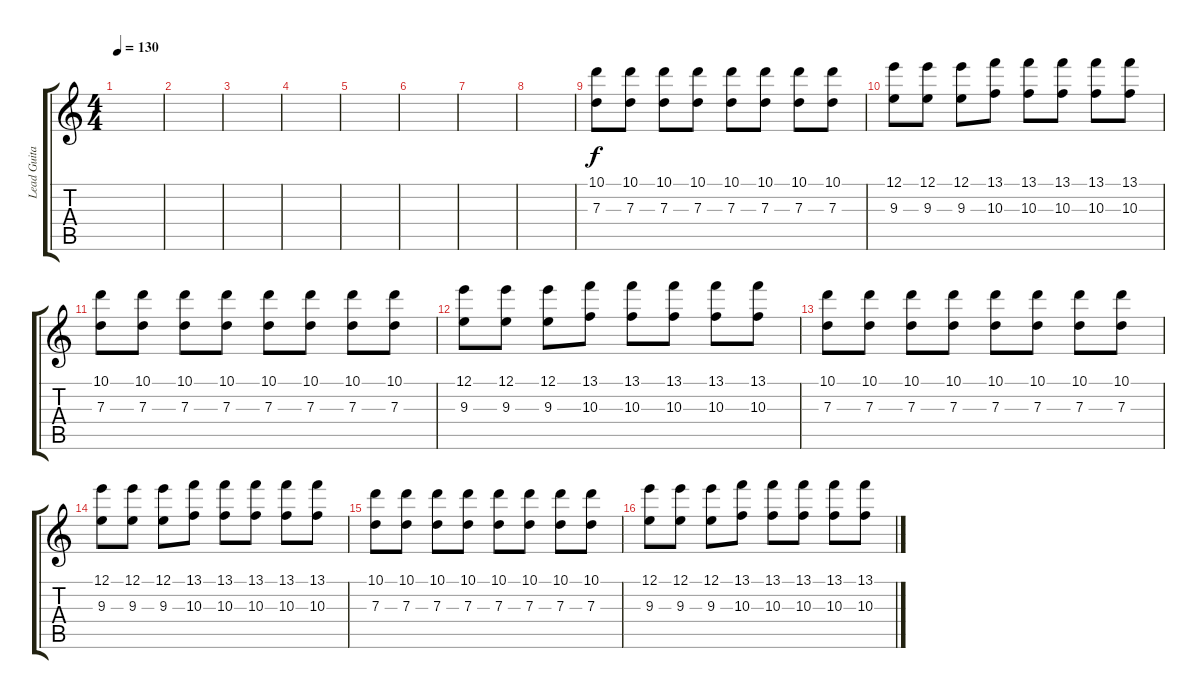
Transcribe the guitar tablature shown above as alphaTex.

\track ("Lead Guitar" "Lead Guita") {instrument distortionguitar}
\staff {score tabs}
\tuning (E4 B3 G3 D3 A2 D2) {hide}
\ts (4 4)
\tempo 130
\clef g2
\ks c
|
|
|
|
|
|
|
|
(10.1 7.3).8 (10.1 7.3).8 (10.1 7.3).8 (10.1 7.3).8 (10.1 7.3).8 (10.1 7.3).8 (10.1 7.3).8 (10.1 7.3).8 |
(12.1 9.3).8 (12.1 9.3).8 (12.1 9.3).8 (13.1 10.3).8 (13.1 10.3).8 (13.1 10.3).8 (13.1 10.3).8 (13.1 10.3).8 |
(10.1 7.3).8 (10.1 7.3).8 (10.1 7.3).8 (10.1 7.3).8 (10.1 7.3).8 (10.1 7.3).8 (10.1 7.3).8 (10.1 7.3).8 |
(12.1 9.3).8 (12.1 9.3).8 (12.1 9.3).8 (13.1 10.3).8 (13.1 10.3).8 (13.1 10.3).8 (13.1 10.3).8 (13.1 10.3).8 |
(10.1 7.3).8 (10.1 7.3).8 (10.1 7.3).8 (10.1 7.3).8 (10.1 7.3).8 (10.1 7.3).8 (10.1 7.3).8 (10.1 7.3).8 |
(12.1 9.3).8 (12.1 9.3).8 (12.1 9.3).8 (13.1 10.3).8 (13.1 10.3).8 (13.1 10.3).8 (13.1 10.3).8 (13.1 10.3).8 |
(10.1 7.3).8 (10.1 7.3).8 (10.1 7.3).8 (10.1 7.3).8 (10.1 7.3).8 (10.1 7.3).8 (10.1 7.3).8 (10.1 7.3).8 |
(12.1 9.3).8 (12.1 9.3).8 (12.1 9.3).8 (13.1 10.3).8 (13.1 10.3).8 (13.1 10.3).8 (13.1 10.3).8 (13.1 10.3).8
